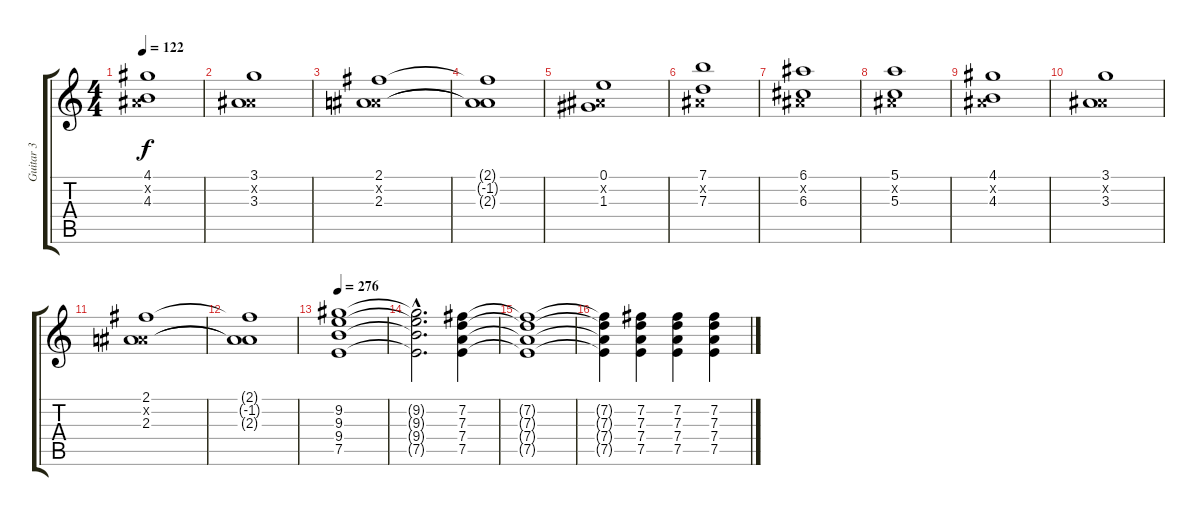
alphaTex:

\track ("Guitar 3" "Guitar 3") {instrument distortionguitar}
\staff {score tabs}
\tuning (E4 B3 G3 D3 A2 E2) {hide}
\ts (4 4)
\tempo 122
\clef g2
\ks c
(4.1 -1.2{x} 4.3).1{dy f} |
(3.1 -1.2{x} 3.3).1 |
(2.1 -1.2{x} 2.3).1 |
(2.1{t} -1.2{t} 2.3{t}).1 |
(0.1 -1.2{x} 1.3).1 |
(7.1 -1.2{x} 7.3).1 |
(6.1 -1.2{x} 6.3).1 |
(5.1 -1.2{x} 5.3).1 |
(4.1 -1.2{x} 4.3).1 |
(3.1 -1.2{x} 3.3).1 |
(2.1 -1.2{x} 2.3).1 |
(2.1{t} -1.2{t} 2.3{t}).1 |
\tempo 276
(9.2 9.3 9.4 7.5).1 |
(9.2{hac t} 9.3{hac t} 9.4{hac t} 7.5{hac t}).2{d} (7.2 7.3 7.4 7.5).4 |
(7.2{t} 7.3{t} 7.4{t} 7.5{t}).1 |
(7.2{t} 7.3{t} 7.4{t} 7.5{t}).4 (7.2 7.3 7.4 7.5).4 (7.2 7.3 7.4 7.5).4 (7.2 7.3 7.4 7.5).4
